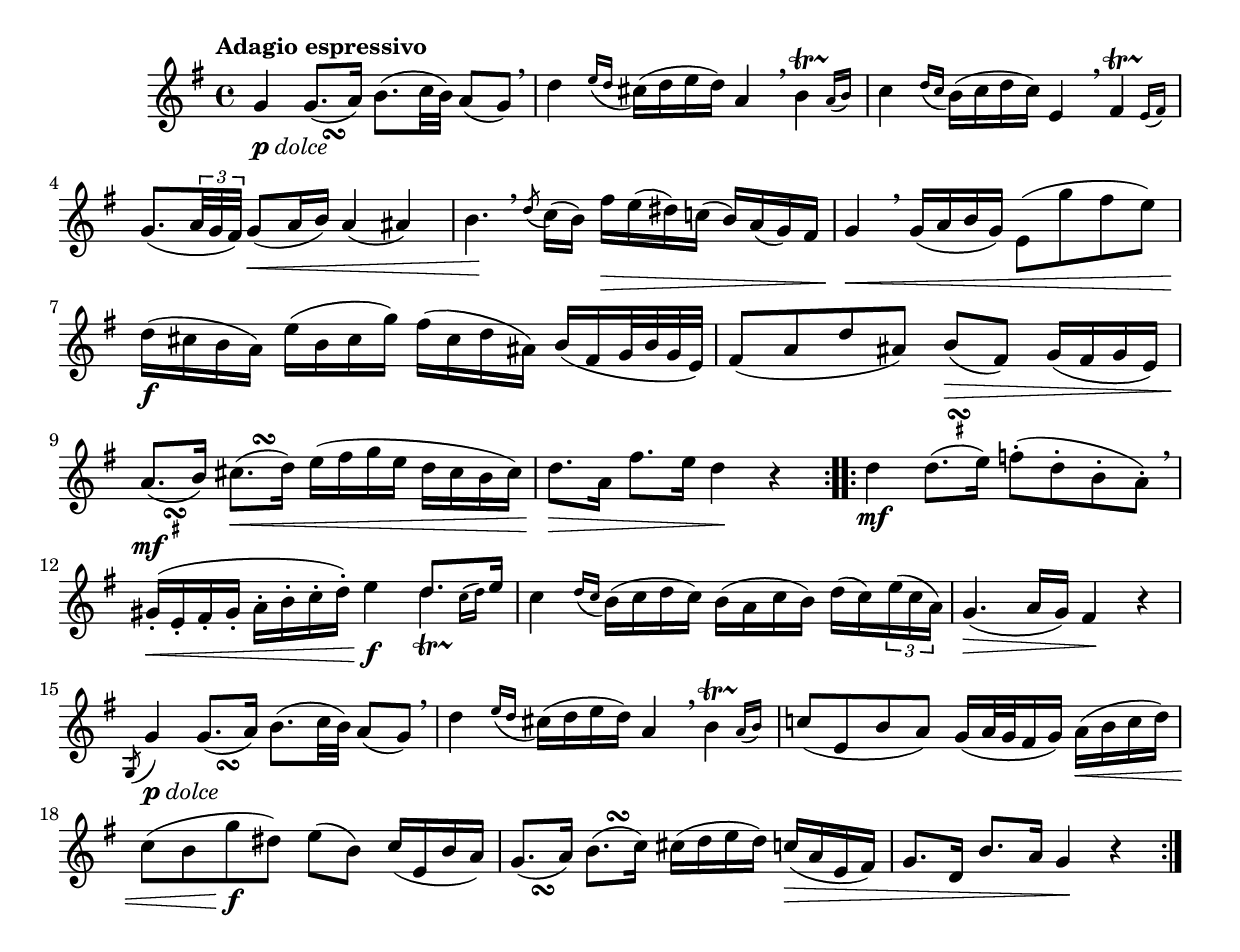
\version "2.22.0"

\include "../turn-markup.ily"
\include "settings.ily"

\relative {
  \language "english"

  \transposition f

  \tempo "Adagio espressivo"

  \key g \major
  \time 4/4

  \repeat volta 2 {
    g'4 \tweak X-offset #(if preserve-line-breaks? 0 -1.5) #(make-dynamic-script (markup #:dynamic "p" #:normal-text (#:italic "dolce")))
    <<
      { g8.( a16) }
      {
        s8
        % This must be less than priority of DynamicLineSpanner objects:
        % http://lilypond.org/doc/Documentation/learning/outside_002dstaff-objects#the-outside_002dstaff_002dpriority-property
        \once \override Staff.TextScript.outside-staff-priority = #240
        s_\turn-markup
      }
    >>
    b8.( c32 b) a8( g) \breathe |

    d'4 \appoggiatura { e16 d } c-sharp16( d e d) a4 \breathe \afterGrace { \once \stemDown b4\startTrillSpan } { a16\stopTrillSpan( b) } |
    c4 \appoggiatura { d16 c } b16( c d c) e,4 \breathe \afterGrace f-sharp4\startTrillSpan { e16\stopTrillSpan( f-sharp) } |
    g8.( \tuplet 3/2 { a32 g f-sharp) } g8( \tweak after-line-breaking ##t \tweak to-barline ##f \< a16 b) a4( a-sharp) |
    b4. \! \breathe \acciaccatura d8 c16( b) f-sharp' \> e( d-sharp) c-natural!( b) a( g) f-sharp |
    g4 \< \breathe g16( a b g) e8( g' f-sharp e) |
    d16( \f c-sharp b a) e'( b c-sharp g') f-sharp( c-sharp d a-sharp) b( f-sharp g32 b g e) |
    f-sharp8( a d a-sharp) b( \> f-sharp) g16( f-sharp g e) |

    <<
      { a8.( \mf b16) c-sharp8.( \< d16) }
      {
        s8
        % This must be less than priority of DynamicLineSpanner objects:
        % http://lilypond.org/doc/Documentation/learning/outside_002dstaff-objects#the-outside_002dstaff_002dpriority-property
        \once \override Staff.TextScript.outside-staff-priority = #240
        s_#(turn-with-accidentals (markup #:null) (markup #:sharp))
        s s^\turn-markup }
    >>
    e16( f-sharp g e d c-sharp b c-sharp) |

    d8. \> a16 f-sharp'8. e16 d4 \! r |
  }

  \repeat volta 2 {
    d4 \mf
    <<
     { d8.( e16) }
     { s8 s^#(turn-with-accidentals (markup #:null) (markup #:sharp)) }
    >>
    f8-.( d-. b-. a-.) \breathe |

    g-sharp16-.( \< e-. f-sharp-. g-sharp-. a-. b-. c-. d-.) e4 \f
    <<
      {
        \voiceOne
        \mergeDifferentlyDottedOn
        d8. e16
      }
      \new Voice {
        \voiceTwo
        \slurUp
        \afterGrace d4\startTrillSpan { c16\stopTrillSpan( d) }
      }
    >> \oneVoice |

    c4 \appoggiatura { d16 c } b16( c d c) b( a c b) d( c) \tuplet 3/2 { e16( c a) } |
    g4.( \> a16 g) f-sharp4 \! r |

    \acciaccatura g,8 g'4_\markup { \dynamic "p" \italic "dolce" }
    <<
      { g8.( a16) }
      { s8 s_\turn-markup }
    >>
    b8.( c32 b) a8( g) \breathe |

    d'4 \appoggiatura { e16 d } c-sharp16( d e d) a4 \breathe \afterGrace b4\startTrillSpan { a16\stopTrillSpan( b) } |
    c-natural!8( e, b' a) g16( a32 g f-sharp16 g) a( \< b c d) |
    c8( b g' \f d-sharp) e( b) c16( e, b' a) |

    <<
      { g8.( a16) b8.( c16) }
      { s8 s_\turn-markup s s^\turn-markup }
    >>
    c-sharp16( d e d) c( \> a e f-sharp) |

    g8. d16 b'8. a16 g4 \! r |
  }
}
